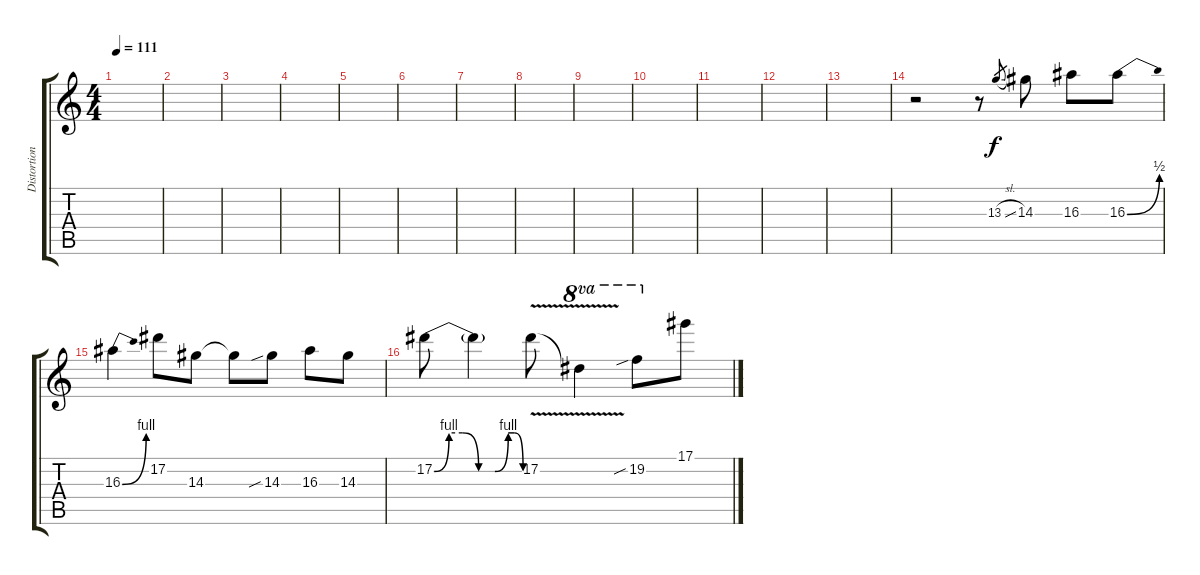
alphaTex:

\track ("Distortion Guitar 2" "Distortion") {instrument distortionguitar}
\staff {score tabs}
\tuning (Eb4 Bb3 Gb3 Db3 Ab2 Eb2) {hide}
\ts (4 4)
\tempo 111
\clef g2
\ks c
|
|
|
|
|
|
|
|
|
|
|
|
|
r.2 r.8 13.3{sl}.8{gr} 14.3.8 16.3.8 16.3{be (bend 0 0 60 2)}.8 |
16.3{be (bend 0 0 60 4)}.4 17.2.8 14.3.8 14.3{t}.8 14.3{sib}.8 16.3.8 14.3.8 |
17.2{be (custom 0 0 10 4 19 4 30 0 41 0 50 4 54 4 60 0)}.8 17.2{t}.4 17.2{v}.8 17.2{t}.4{ot 8va} 19.2{sib}.8{ot 8va} 17.1.8
